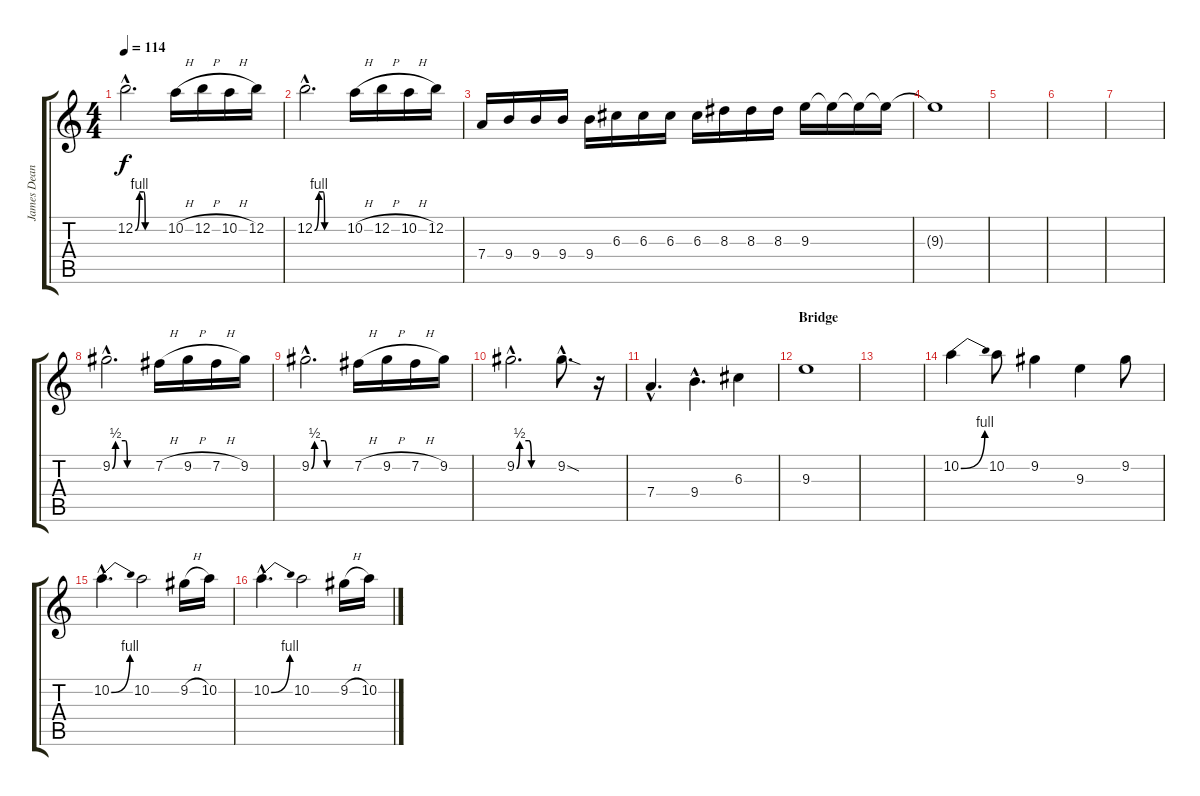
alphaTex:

\track ("James Dean Bradfield Lead" "James Dean") {instrument overdrivenguitar}
\staff {score tabs}
\tuning (E4 B3 G3 D3 A2 E2) {hide}
\ts (4 4)
\tempo 114
\clef g2
\ks c
12.2{be (custom 0 0 9 4 18 4 21 0 60 0) hac}.2{d dy f} 10.2{h}.16 12.2{h}.16 10.2{h}.16 12.2.16 |
12.2{be (custom 0 0 9 4 18 4 21 0 60 0) hac}.2{d} 10.2{h}.16 12.2{h}.16 10.2{h}.16 12.2.16 |
7.4.16 9.4.16 9.4.16 9.4.16 9.4.16 6.3.16 6.3.16 6.3.16 6.3.16 8.3.16 8.3.16 8.3.16 9.3.16 9.3{t}.16 9.3{t}.16 9.3{t}.16 |
9.3{t}.1 |
|
|
|
9.2{be (custom 0 0 5 2 20 2 23 0 60 0) hac}.2{d} 7.2{h}.16 9.2{h}.16 7.2{h}.16 9.2.16 |
9.2{be (custom 0 0 5 2 20 2 24 0 60 0) hac}.2{d} 7.2{h}.16 9.2{h}.16 7.2{h}.16 9.2.16 |
9.2{be (custom 0 0 5 2 20 2 24 0 60 0) hac}.2{d} 9.2{sod hac}.8{d} r.16 |
7.4{hac}.4{d} 9.4{hac}.4{d} 6.3.4 |
\section ("" "Bridge")
9.3.1 |
|
10.2{be (bend 0 0 60 4)}.4 10.2.8 9.2.4 9.3.4 9.2.8 |
10.2{be (bend 0 0 60 4) hac}.4{d} 10.2.2 9.2{h}.16 10.2.16 |
10.2{be (bend 0 0 60 4) hac}.4{d} 10.2.2 9.2{h}.16 10.2.16
